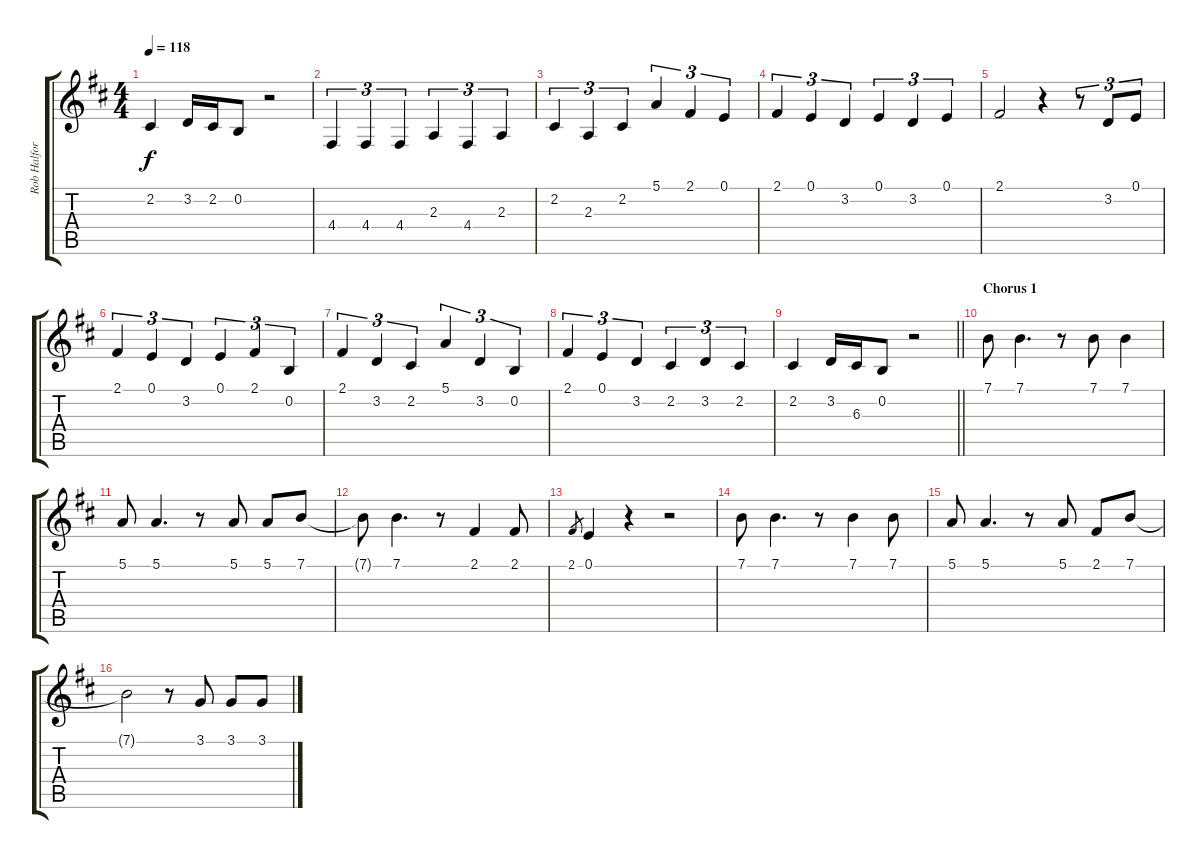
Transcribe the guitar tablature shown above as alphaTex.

\track ("Rob Halford" "Rob Halfor") {instrument lead2sawtooth}
\staff {score tabs}
\tuning (E4 B3 G3 D3 A2 E2) {hide}
\ts (4 4)
\tempo 118
\clef g2
\ks d
2.2.4{dy f} 3.2.16 2.2.16 0.2.8 r.2 |
4.4.4{tu (3 2)} 4.4.4{tu (3 2)} 4.4.4{tu (3 2)} 2.3.4{tu (3 2)} 4.4.4{tu (3 2)} 2.3.4{tu (3 2)} |
2.2.4{tu (3 2)} 2.3.4{tu (3 2)} 2.2.4{tu (3 2)} 5.1.4{tu (3 2)} 2.1.4{tu (3 2)} 0.1.4{tu (3 2)} |
2.1.4{tu (3 2)} 0.1.4{tu (3 2)} 3.2.4{tu (3 2)} 0.1.4{tu (3 2)} 3.2.4{tu (3 2)} 0.1.4{tu (3 2)} |
2.1.2 r.4 r.8{tu (3 2)} 3.2.8{tu (3 2)} 0.1.8{tu (3 2)} |
2.1.4{tu (3 2)} 0.1.4{tu (3 2)} 3.2.4{tu (3 2)} 0.1.4{tu (3 2)} 2.1.4{tu (3 2)} 0.2.4{tu (3 2)} |
2.1.4{tu (3 2)} 3.2.4{tu (3 2)} 2.2.4{tu (3 2)} 5.1.4{tu (3 2)} 3.2.4{tu (3 2)} 0.2.4{tu (3 2)} |
2.1.4{tu (3 2)} 0.1.4{tu (3 2)} 3.2.4{tu (3 2)} 2.2.4{tu (3 2)} 3.2.4{tu (3 2)} 2.2.4{tu (3 2)} |
\barLineRight lightlight
2.2.4 3.2.16 6.3.16 0.2.8 r.2 |
\section ("" "Chorus 1")
7.1.8 7.1.4{d} r.8 7.1.8 7.1.4 |
5.1.8 5.1.4{d} r.8 5.1.8 5.1.8 7.1.8 |
7.1{t}.8 7.1.4{d} r.8 2.1.4 2.1.8 |
2.1.8{gr} 0.1.4 r.4 r.2 |
7.1.8 7.1.4{d} r.8 7.1.4 7.1.8 |
5.1.8 5.1.4{d} r.8 5.1.8 2.1.8 7.1.8 |
7.1{t}.2 r.8 3.1.8 3.1.8 3.1.8
